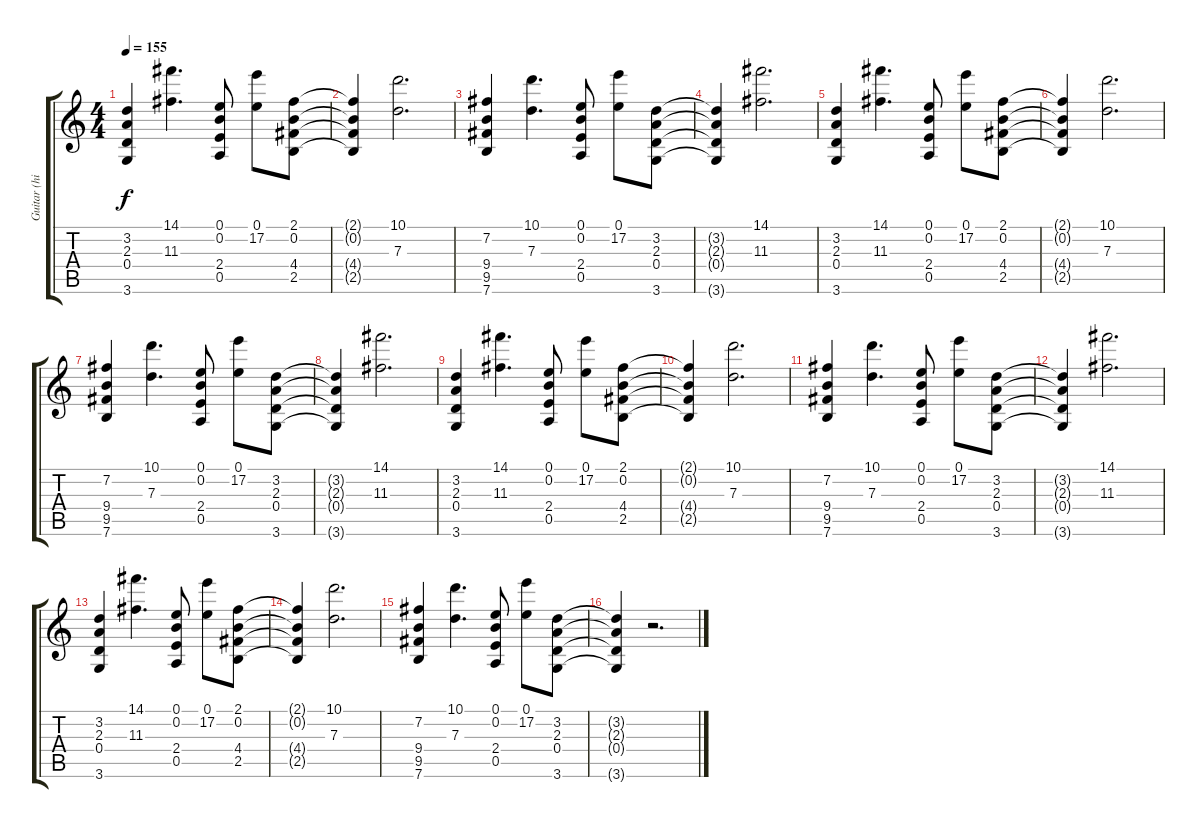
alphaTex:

\track ("Guitar (high notes are tapped with right" "Guitar (hi") {instrument electricguitarjazz}
\staff {score tabs}
\tuning (E4 B3 G3 D3 A2 E2) {hide}
\ts (4 4)
\tempo 155
\clef g2
\ks c
(3.2 2.3 0.4 3.6).4{dy f} (14.1 11.3).4{d} (0.1 0.2 2.4 0.5).8 (0.1 17.2).8 (2.1 0.2 4.4 2.5).8 |
(2.1{t} 0.2{t} 4.4{t} 2.5{t}).4 (10.1 7.3).2{d} |
(7.2 9.4 9.5 7.6).4 (10.1 7.3).4{d} (0.1 0.2 2.4 0.5).8 (0.1 17.2).8 (3.2 2.3 0.4 3.6).8 |
(3.2{t} 2.3{t} 0.4{t} 3.6{t}).4 (14.1 11.3).2{d} |
(3.2 2.3 0.4 3.6).4 (14.1 11.3).4{d} (0.1 0.2 2.4 0.5).8 (0.1 17.2).8 (2.1 0.2 4.4 2.5).8 |
(2.1{t} 0.2{t} 4.4{t} 2.5{t}).4 (10.1 7.3).2{d} |
(7.2 9.4 9.5 7.6).4 (10.1 7.3).4{d} (0.1 0.2 2.4 0.5).8 (0.1 17.2).8 (3.2 2.3 0.4 3.6).8 |
(3.2{t} 2.3{t} 0.4{t} 3.6{t}).4 (14.1 11.3).2{d} |
(3.2 2.3 0.4 3.6).4 (14.1 11.3).4{d} (0.1 0.2 2.4 0.5).8 (0.1 17.2).8 (2.1 0.2 4.4 2.5).8 |
(2.1{t} 0.2{t} 4.4{t} 2.5{t}).4 (10.1 7.3).2{d} |
(7.2 9.4 9.5 7.6).4 (10.1 7.3).4{d} (0.1 0.2 2.4 0.5).8 (0.1 17.2).8 (3.2 2.3 0.4 3.6).8 |
(3.2{t} 2.3{t} 0.4{t} 3.6{t}).4 (14.1 11.3).2{d} |
(3.2 2.3 0.4 3.6).4 (14.1 11.3).4{d} (0.1 0.2 2.4 0.5).8 (0.1 17.2).8 (2.1 0.2 4.4 2.5).8 |
(2.1{t} 0.2{t} 4.4{t} 2.5{t}).4 (10.1 7.3).2{d} |
(7.2 9.4 9.5 7.6).4 (10.1 7.3).4{d} (0.1 0.2 2.4 0.5).8 (0.1 17.2).8 (3.2 2.3 0.4 3.6).8 |
(3.2{t} 2.3{t} 0.4{t} 3.6{t}).4 r.2{d}
